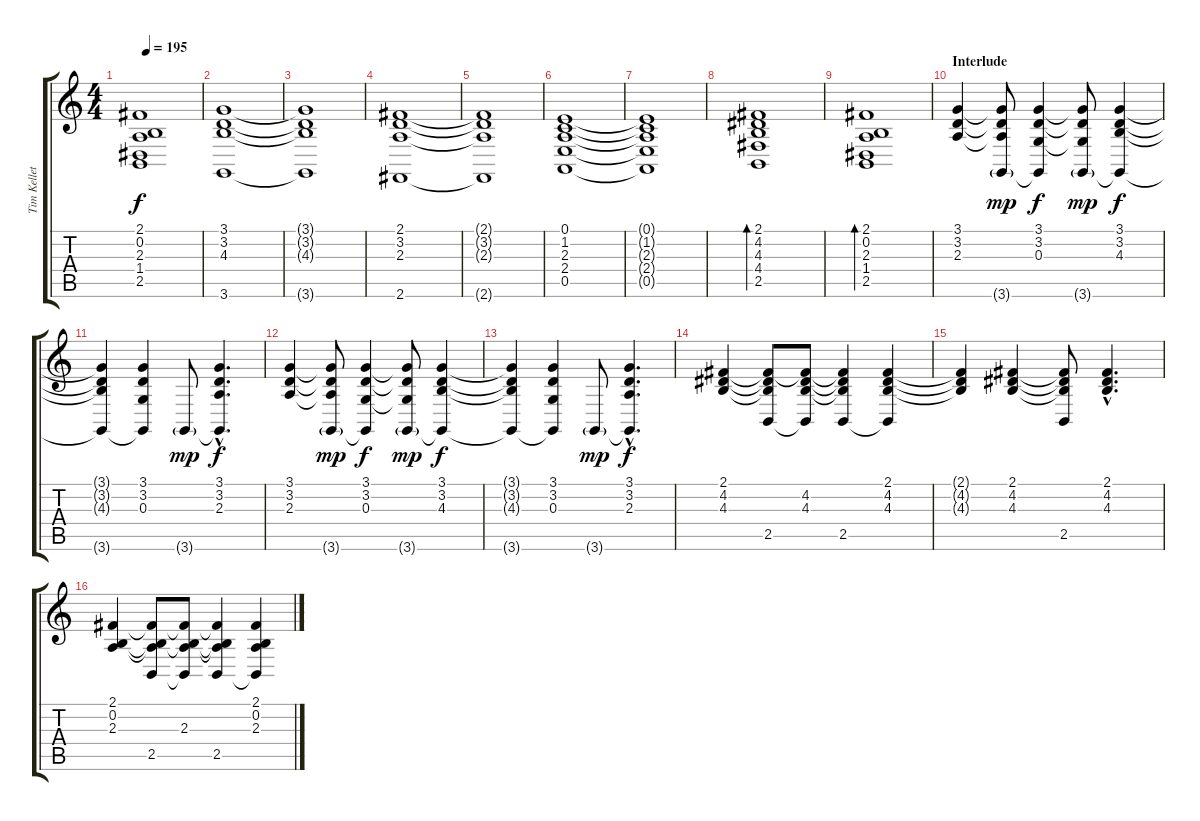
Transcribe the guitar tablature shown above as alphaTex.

\track ("Tim Kellett (Keyboards)" "Tim Kellet") {instrument brightacousticpiano}
\staff {score tabs}
\tuning (E4 B3 G3 D3 A2 E2) {hide}
\ts (4 4)
\tempo 195
\clef g2
\ks c
(2.1{t} 0.2{t} 2.3{t} 1.4{t} 2.5{t}).1{dy f} |
(3.1 3.2 4.3 3.6).1 |
(3.1{t} 3.2{t} 4.3{t} 3.6{t}).1 |
(2.1 3.2 2.3 2.6).1 |
(2.1{t} 3.2{t} 2.3{t} 2.6{t}).1 |
(0.1 1.2 2.3 2.4 0.5).1 |
(0.1{t} 1.2{t} 2.3{t} 2.4{t} 0.5{t}).1 |
(2.1 4.2 4.3 4.4 2.5).1{bd 60} |
(2.1 0.2 2.3 1.4 2.5).1{bd 60} |
\section ("" "Interlude")
(3.1 3.2 2.3).4 (3.1{t} 3.2{t} 2.3{t} 3.6{g}).8{dy mp} (3.1 3.2 0.3 3.6{t}).4{dy f} (3.1{t} 3.2{t} 0.3{t} 3.6{g}).8{dy mp} (3.1 3.2 4.3 3.6{t}).4{dy f} |
(3.1{t} 3.2{t} 4.3{t} 3.6{t}).4 (3.1 3.2 0.3 3.6{t}).4 3.6{g}.8{dy mp} (3.1{hac} 3.2{hac} 2.3{hac} 3.6{hac t}).4{d dy f} |
(3.1 3.2 2.3).4 (3.1{t} 3.2{t} 2.3{t} 3.6{g}).8{dy mp} (3.1 3.2 0.3 3.6{t}).4{dy f} (3.1{t} 3.2{t} 0.3{t} 3.6{g}).8{dy mp} (3.1 3.2 4.3 3.6{t}).4{dy f} |
(3.1{t} 3.2{t} 4.3{t} 3.6{t}).4 (3.1 3.2 0.3 3.6{t}).4 3.6{g}.8{dy mp} (3.1{hac} 3.2{hac} 2.3{hac} 3.6{hac t}).4{d dy f} |
(2.1 4.2 4.3).4 (2.1{t} 4.2{t} 4.3{t} 2.5).8 (2.1{t} 4.2 4.3 2.5{t}).8 (2.1{t} 4.2{t} 4.3{t} 2.5).4 (2.1 4.2 4.3 2.5{t}).4 |
(2.1{t} 4.2{t} 4.3{t}).4 (2.1 4.2 4.3).4 (2.1{t} 4.2{t} 4.3{t} 2.5).8 (2.1{hac} 4.2{hac} 4.3{hac}).4{d} |
(2.1 0.2 2.3).4 (2.1{t} 0.2{t} 2.3{t} 2.5).8 (2.1{t} 0.2{t} 2.3 2.5{t}).8 (2.1{t} 0.2{t} 2.3{t} 2.5).4 (2.1 0.2 2.3 2.5{t}).4
